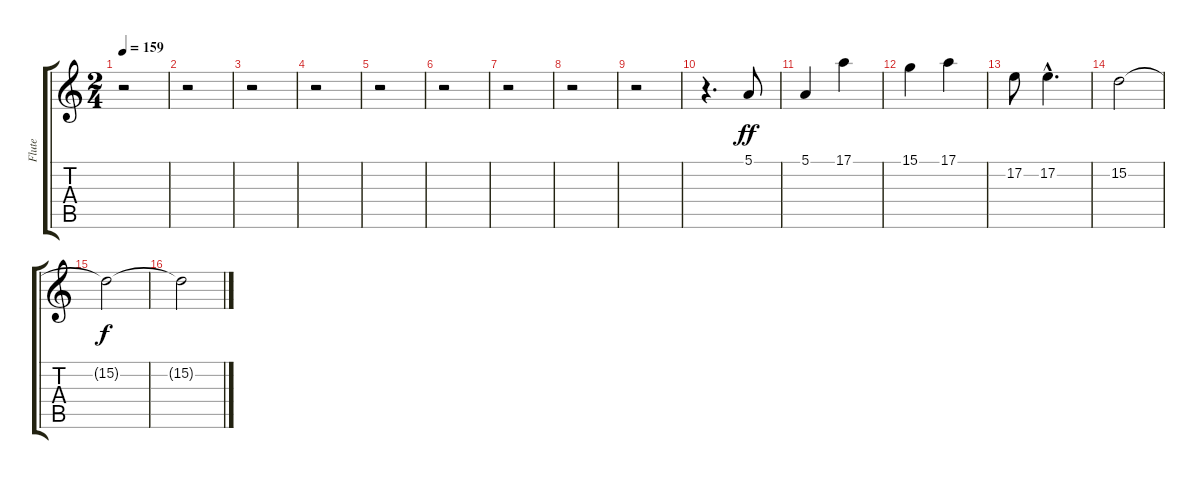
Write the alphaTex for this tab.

\track ("Flute" "Flute") {instrument ocarina}
\staff {score tabs}
\tuning (E4 B3 G3 D3 A2 E2) {hide}
\ts (2 4)
\tempo 159
\clef g2
\ks c
r.2{dy ff} |
r.2 |
r.2 |
r.2 |
r.2 |
r.2 |
r.2 |
r.2 |
r.2 |
r.4{d} 5.1.8 |
5.1.4 17.1.4 |
15.1.4 17.1.4 |
17.2.8 17.2{hac}.4{d} |
15.2.2 |
15.2{t}.2{dy f} |
15.2{t}.2
